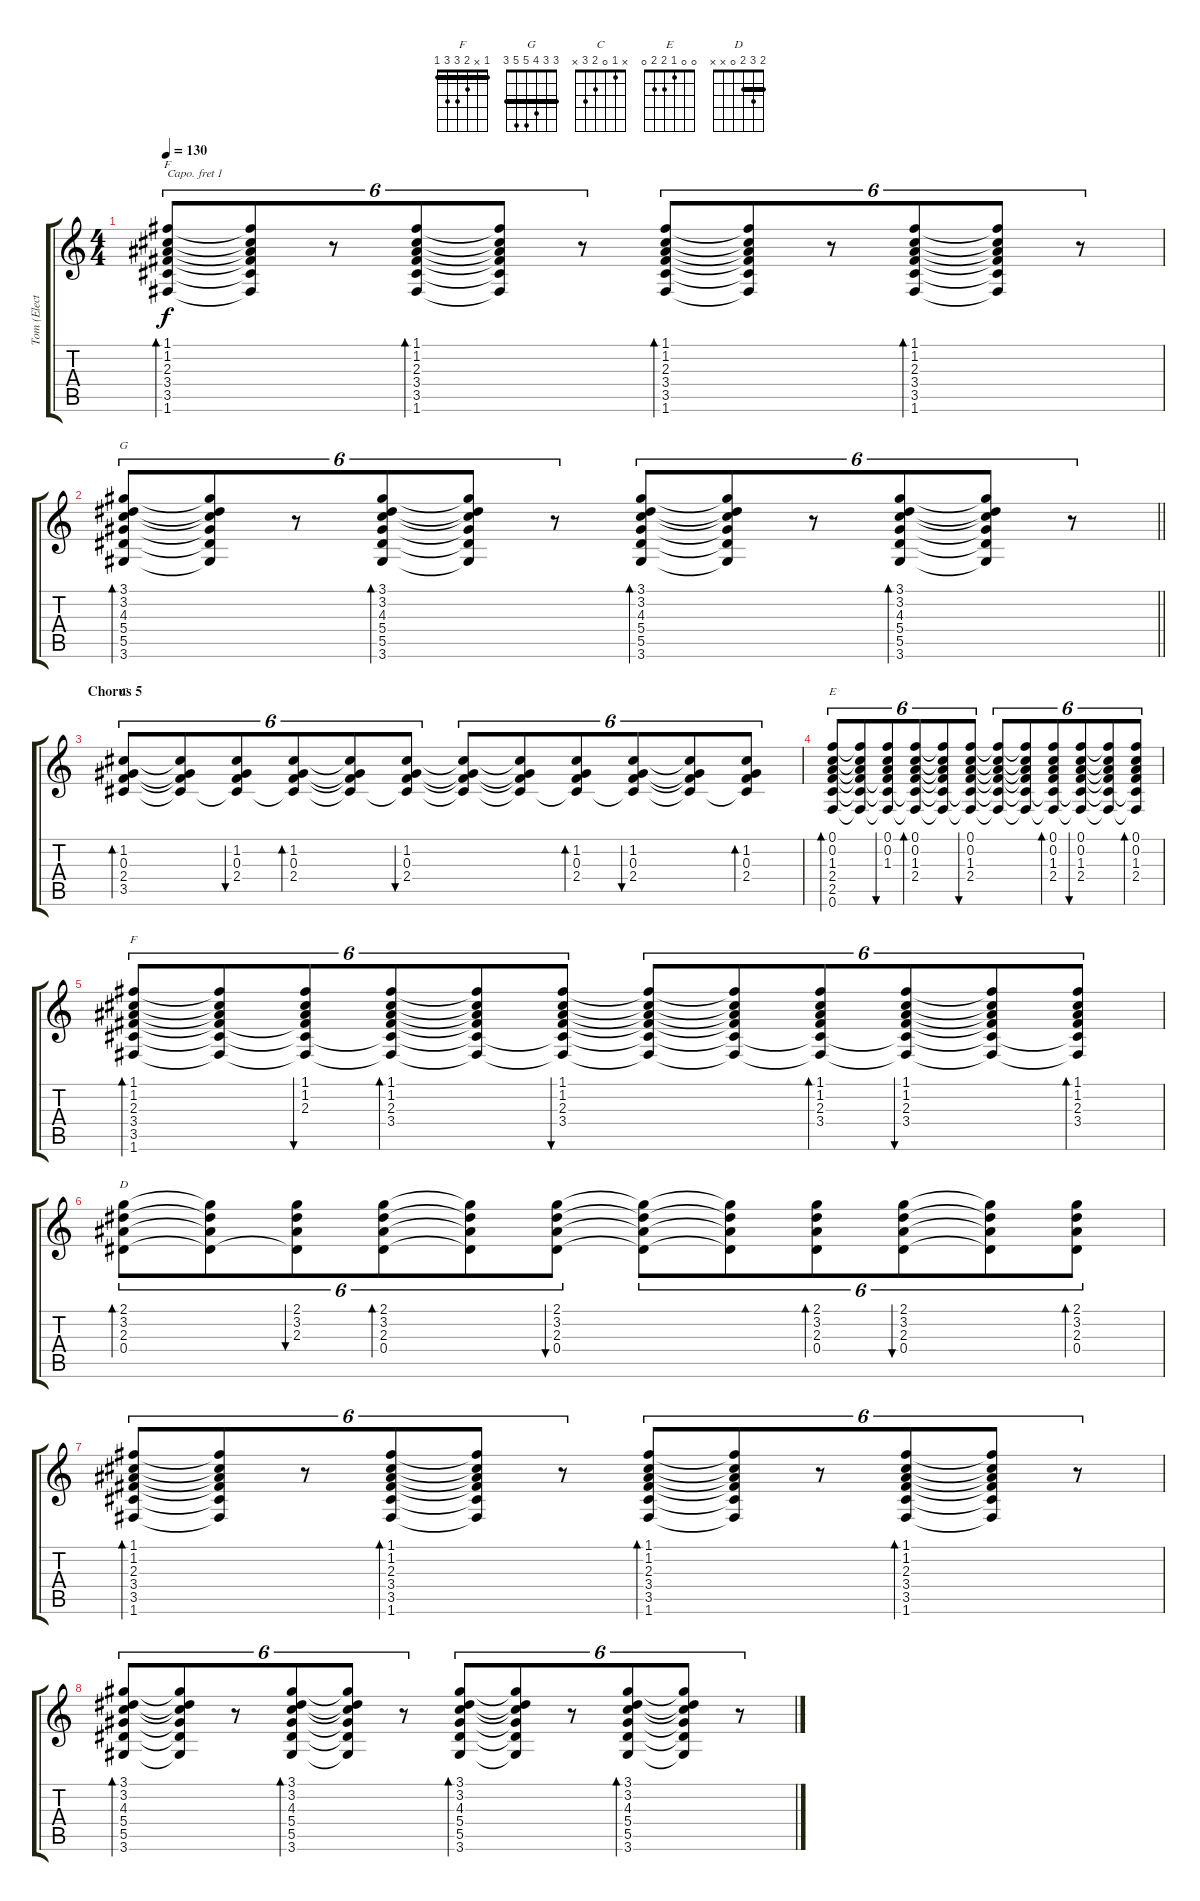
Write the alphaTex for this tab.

\track ("Tom (Electro-Acoustic Guitar)" "Tom (Elect") {instrument acousticguitarsteel}
\staff {score tabs}
\capo 1
\tuning (E4 B3 G3 D3 A2 E2) {hide}
\chord ("F" 1 1 2 3 3 1) {barre 1}
\chord ("G" 3 3 4 5 5 3) {barre 3}
\chord ("C" x 1 0 2 3 x)
\chord ("E" 0 0 1 2 2 0)
\chord ("F" 1 x 2 3 3 1) {barre 1}
\chord ("D" 2 3 2 0 x x) {barre 2}
\ts (4 4)
\tempo 130
\clef g2
\ks c
(1.1 1.2 2.3 3.4 3.5 1.6).8{tu (6 4) bd 30 ch "F" dy f} (1.1{t} 1.2{t} 2.3{t} 3.4{t} 3.5{t} 1.6{t}).8{tu (6 4)} r.8{tu (6 4)} (1.1 1.2 2.3 3.4 3.5 1.6).8{tu (6 4) bd 30} (1.1{t} 1.2{t} 2.3{t} 3.4{t} 3.5{t} 1.6{t}).8{tu (6 4)} r.8{tu (6 4)} (1.1 1.2 2.3 3.4 3.5 1.6).8{tu (6 4) bd 30} (1.1{t} 1.2{t} 2.3{t} 3.4{t} 3.5{t} 1.6{t}).8{tu (6 4)} r.8{tu (6 4)} (1.1 1.2 2.3 3.4 3.5 1.6).8{tu (6 4) bd 30} (1.1{t} 1.2{t} 2.3{t} 3.4{t} 3.5{t} 1.6{t}).8{tu (6 4)} r.8{tu (6 4)} |
\barLineRight lightlight
(3.1 3.2 4.3 5.4 5.5 3.6).8{tu (6 4) bd 30 ch "G"} (3.1{t} 3.2{t} 4.3{t} 5.4{t} 5.5{t} 3.6{t}).8{tu (6 4)} r.8{tu (6 4)} (3.1 3.2 4.3 5.4 5.5 3.6).8{tu (6 4) bd 30} (3.1{t} 3.2{t} 4.3{t} 5.4{t} 5.5{t} 3.6{t}).8{tu (6 4)} r.8{tu (6 4)} (3.1 3.2 4.3 5.4 5.5 3.6).8{tu (6 4) bd 30} (3.1{t} 3.2{t} 4.3{t} 5.4{t} 5.5{t} 3.6{t}).8{tu (6 4)} r.8{tu (6 4)} (3.1 3.2 4.3 5.4 5.5 3.6).8{tu (6 4) bd 30} (3.1{t} 3.2{t} 4.3{t} 5.4{t} 5.5{t} 3.6{t}).8{tu (6 4)} r.8{tu (6 4)} |
\section ("" "Chorus 5")
(1.2 0.3 2.4 3.5).8{tu (6 4) bd 30 ch "C"} (1.2{t} 0.3{t} 2.4{t} 3.5{t}).8{tu (6 4)} (1.2 0.3 2.4 3.5{t}).8{tu (6 4) bu 30} (1.2 0.3 2.4 3.5{t}).8{tu (6 4) bd 30} (1.2{t} 0.3{t} 2.4{t} 3.5{t}).8{tu (6 4)} (1.2 0.3 2.4 3.5{t}).8{tu (6 4) bu 30} (1.2{t} 0.3{t} 2.4{t} 3.5{t}).8{tu (6 4)} (1.2{t} 0.3{t} 2.4{t} 3.5{t}).8{tu (6 4)} (1.2 0.3 2.4 3.5{t}).8{tu (6 4) bd 30} (1.2 0.3 2.4 3.5{t}).8{tu (6 4) bu 30} (1.2{t} 0.3{t} 2.4{t} 3.5{t}).8{tu (6 4)} (1.2 0.3 2.4 3.5{t}).8{tu (6 4) bd 30} |
(0.1 0.2 1.3 2.4 2.5 0.6).8{tu (6 4) bd 30 ch "E"} (0.1{t} 0.2{t} 1.3{t} 2.4{t} 2.5{t} 0.6{t}).8{tu (6 4)} (0.1 0.2 1.3 2.4{t} 2.5{t} 0.6{t}).8{tu (6 4) bu 30} (0.1 0.2 1.3 2.4 2.5{t} 0.6{t}).8{tu (6 4) bd 30} (0.1{t} 0.2{t} 1.3{t} 2.4{t} 2.5{t} 0.6{t}).8{tu (6 4)} (0.1 0.2 1.3 2.4 2.5{t} 0.6{t}).8{tu (6 4) bu 30} (0.1{t} 0.2{t} 1.3{t} 2.4{t} 2.5{t} 0.6{t}).8{tu (6 4)} (0.1{t} 0.2{t} 1.3{t} 2.4{t} 2.5{t} 0.6{t}).8{tu (6 4)} (0.1 0.2 1.3 2.4 2.5{t} 0.6{t}).8{tu (6 4) bd 30} (0.1 0.2 1.3 2.4 2.5{t} 0.6{t}).8{tu (6 4) bu 30} (0.1{t} 0.2{t} 1.3{t} 2.4{t} 2.5{t} 0.6{t}).8{tu (6 4)} (0.1 0.2 1.3 2.4 2.5{t} 0.6{t}).8{tu (6 4) bd 30} |
(1.1 1.2 2.3 3.4 3.5 1.6).8{tu (6 4) bd 30 ch "F"} (1.1{t} 1.2{t} 2.3{t} 3.4{t} 3.5{t} 1.6{t}).8{tu (6 4)} (1.1 1.2 2.3 3.4{t} 3.5{t} 1.6{t}).8{tu (6 4) bu 30} (1.1 1.2 2.3 3.4 3.5{t} 1.6{t}).8{tu (6 4) bd 30} (1.1{t} 1.2{t} 2.3{t} 3.4{t} 3.5{t} 1.6{t}).8{tu (6 4)} (1.1 1.2 2.3 3.4 3.5{t} 1.6{t}).8{tu (6 4) bu 30} (1.1{t} 1.2{t} 2.3{t} 3.4{t} 3.5{t} 1.6{t}).8{tu (6 4)} (1.1{t} 1.2{t} 2.3{t} 3.4{t} 3.5{t} 1.6{t}).8{tu (6 4)} (1.1 1.2 2.3 3.4 3.5{t} 1.6{t}).8{tu (6 4) bd 30} (1.1 1.2 2.3 3.4 3.5{t} 1.6{t}).8{tu (6 4) bu 30} (1.1{t} 1.2{t} 2.3{t} 3.4{t} 3.5{t} 1.6{t}).8{tu (6 4)} (1.1 1.2 2.3 3.4 3.5{t} 1.6{t}).8{tu (6 4) bd 30} |
(2.1 3.2 2.3 0.4).8{tu (6 4) bd 30 ch "D"} (2.1{t} 3.2{t} 2.3{t} 0.4{t}).8{tu (6 4)} (2.1 3.2 2.3 0.4{t}).8{tu (6 4) bu 30} (2.1 3.2 2.3 0.4).8{tu (6 4) bd 30} (2.1{t} 3.2{t} 2.3{t} 0.4{t}).8{tu (6 4)} (2.1 3.2 2.3 0.4).8{tu (6 4) bu 30} (2.1{t} 3.2{t} 2.3{t} 0.4{t}).8{tu (6 4)} (2.1{t} 3.2{t} 2.3{t} 0.4{t}).8{tu (6 4)} (2.1 3.2 2.3 0.4).8{tu (6 4) bd 30} (2.1 3.2 2.3 0.4).8{tu (6 4) bu 30} (2.1{t} 3.2{t} 2.3{t} 0.4{t}).8{tu (6 4)} (2.1 3.2 2.3 0.4).8{tu (6 4) bd 30} |
(1.1 1.2 2.3 3.4 3.5 1.6).8{tu (6 4) bd 30} (1.1{t} 1.2{t} 2.3{t} 3.4{t} 3.5{t} 1.6{t}).8{tu (6 4)} r.8{tu (6 4)} (1.1 1.2 2.3 3.4 3.5 1.6).8{tu (6 4) bd 30} (1.1{t} 1.2{t} 2.3{t} 3.4{t} 3.5{t} 1.6{t}).8{tu (6 4)} r.8{tu (6 4)} (1.1 1.2 2.3 3.4 3.5 1.6).8{tu (6 4) bd 30} (1.1{t} 1.2{t} 2.3{t} 3.4{t} 3.5{t} 1.6{t}).8{tu (6 4)} r.8{tu (6 4)} (1.1 1.2 2.3 3.4 3.5 1.6).8{tu (6 4) bd 30} (1.1{t} 1.2{t} 2.3{t} 3.4{t} 3.5{t} 1.6{t}).8{tu (6 4)} r.8{tu (6 4)} |
(3.1 3.2 4.3 5.4 5.5 3.6).8{tu (6 4) bd 30} (3.1{t} 3.2{t} 4.3{t} 5.4{t} 5.5{t} 3.6{t}).8{tu (6 4)} r.8{tu (6 4)} (3.1 3.2 4.3 5.4 5.5 3.6).8{tu (6 4) bd 30} (3.1{t} 3.2{t} 4.3{t} 5.4{t} 5.5{t} 3.6{t}).8{tu (6 4)} r.8{tu (6 4)} (3.1 3.2 4.3 5.4 5.5 3.6).8{tu (6 4) bd 30} (3.1{t} 3.2{t} 4.3{t} 5.4{t} 5.5{t} 3.6{t}).8{tu (6 4)} r.8{tu (6 4)} (3.1 3.2 4.3 5.4 5.5 3.6).8{tu (6 4) bd 30} (3.1{t} 3.2{t} 4.3{t} 5.4{t} 5.5{t} 3.6{t}).8{tu (6 4)} r.8{tu (6 4)}
